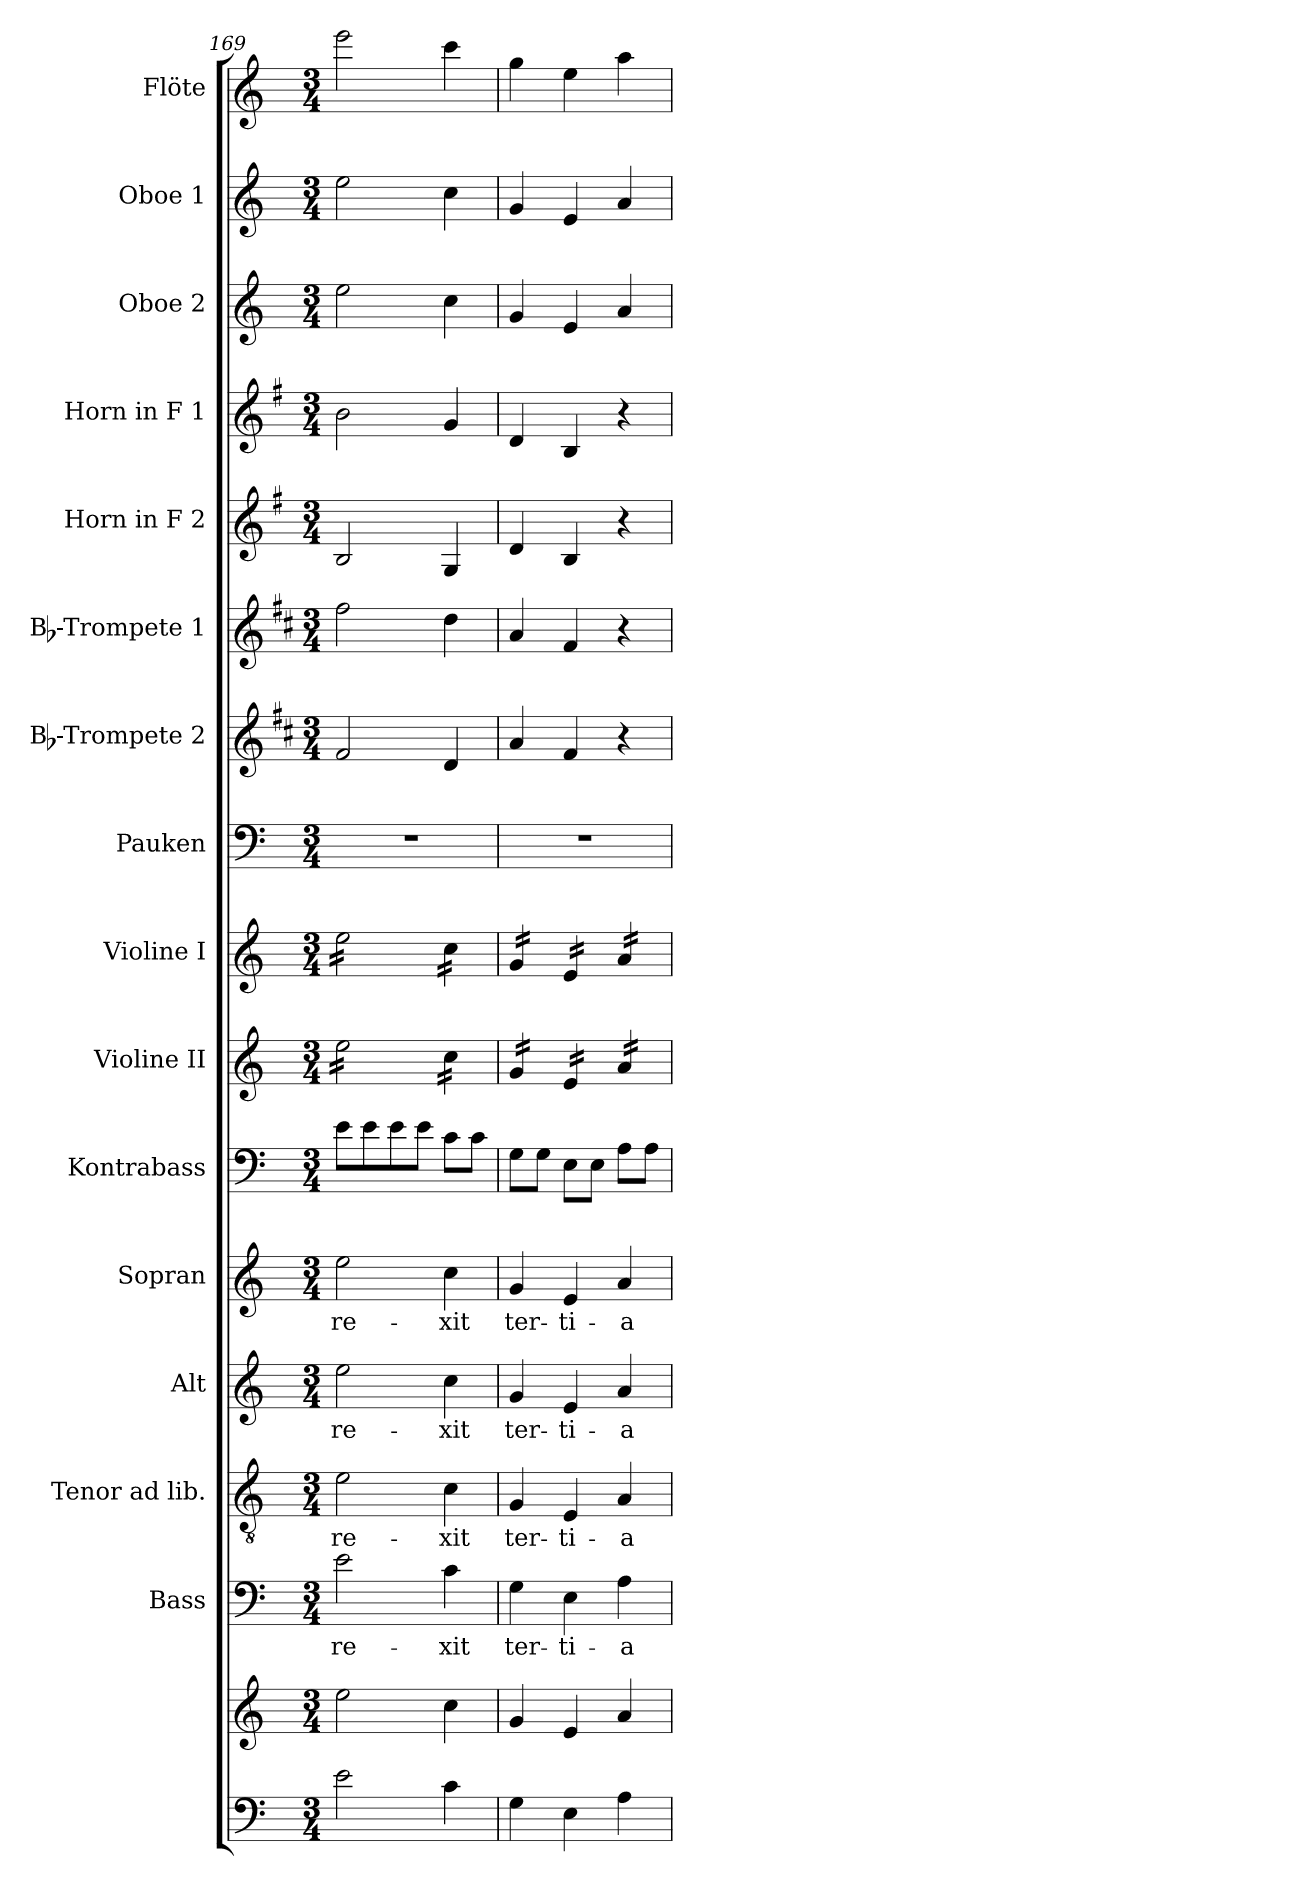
**kern	**kern	**kern	**text	**kern	**text	**kern	**text	**kern	**text	**kern	**kern	**kern	**kern	**kern	**kern	**kern	**kern	**kern	**kern	**kern
*part16	*part16	*part15	*part15	*part14	*part14	*part13	*part13	*part12	*part12	*part11	*part10	*part9	*part8	*part7	*part6	*part5	*part4	*part3	*part2	*part1
*staff17	*staff16	*staff15	*staff15	*staff14	*staff14	*staff13	*staff13	*staff12	*staff12	*staff11	*staff10	*staff9	*staff8	*staff7	*staff6	*staff5	*staff4	*staff3	*staff2	*staff1
*	*	*I"Bass	*	*I"Tenor ad lib.	*	*I"Alt	*	*I"Sopran	*	*I"Kontrabass	*I"Violine II	*I"Violine I	*I"Pauken	*I"Bb-Trompete 2	*I"Bb-Trompete 1	*I"Horn in F 2	*I"Horn in F 1	*I"Oboe 2	*I"Oboe 1	*I"Flöte
*	*	*I'B.	*	*I'T.	*	*I'A.	*	*I'S.	*	*I'Kb.	*I'Vl. II	*I'Vl. I	*I'Pk.	*I'Bb Trp. 2	*I'Bb Trp. 1	*	*	*I'Ob. 2	*I'Ob. 1	*I'Fl.
*clefF4	*clefG2	*clefF4	*	*clefGv2	*	*clefG2	*	*clefG2	*	*clefF4	*clefG2	*clefG2	*clefF4	*clefG2	*clefG2	*clefG2	*clefG2	*clefG2	*clefG2	*clefG2
*	*	*	*	*	*	*	*	*	*	*ITrd7c12	*	*	*	*ITrd1c2	*ITrd1c2	*ITrd4c7	*ITrd4c7	*	*	*
*k[]	*k[]	*k[]	*	*k[]	*	*k[]	*	*k[]	*	*k[]	*k[]	*k[]	*k[]	*k[]	*k[]	*k[]	*k[]	*k[]	*k[]	*k[]
*C:	*C:	*C:	*	*C:	*	*C:	*	*C:	*	*C:	*C:	*C:	*C:	*C:	*C:	*C:	*C:	*C:	*C:	*C:
*M3/4	*M3/4	*M3/4	*	*M3/4	*	*M3/4	*	*M3/4	*	*M3/4	*M3/4	*M3/4	*M3/4	*M3/4	*M3/4	*M3/4	*M3/4	*M3/4	*M3/4	*M3/4
=169	=169	=169	=169	=169	=169	=169	=169	=169	=169	=169	=169	=169	=169	=169	=169	=169	=169	=169	=169	=169
!	!	!	!LO:LY:b	!	!LO:LY:b	!	!LO:LY:b	!	!LO:LY:b	!	!	!	!	!	!	!	!	!	!	!
*	*	*	*	*	*	*	*	*	*	*	*tremolo	*	*	*	*	*	*	*	*	*
*	*	*	*	*	*	*	*	*	*	*	*	*tremolo	*	*	*	*	*	*	*	*
2e\	2ee\	2e\	-re-	2e\	-re-	2ee\	-re-	2ee\	-re-	8E\L	16ee\LL	16ee\LL	2.r	2e/	2ee\	2E/	2e\	2ee\	2ee\	2eee\
.	.	.	.	.	.	.	.	.	.	.	16ee\	16ee\	.	.	.	.	.	.	.	.
.	.	.	.	.	.	.	.	.	.	8E\	16ee\	16ee\	.	.	.	.	.	.	.	.
.	.	.	.	.	.	.	.	.	.	.	16ee\	16ee\	.	.	.	.	.	.	.	.
.	.	.	.	.	.	.	.	.	.	8E\	16ee\	16ee\	.	.	.	.	.	.	.	.
.	.	.	.	.	.	.	.	.	.	.	16ee\	16ee\	.	.	.	.	.	.	.	.
.	.	.	.	.	.	.	.	.	.	8E\J	16ee\	16ee\	.	.	.	.	.	.	.	.
.	.	.	.	.	.	.	.	.	.	.	16ee\JJ	16ee\JJ	.	.	.	.	.	.	.	.
!	!	!	!LO:LY:b	!	!LO:LY:b	!	!LO:LY:b	!	!LO:LY:b	!	!	!	!	!	!	!	!	!	!	!
4c\	4cc\	4c\	-xit	4c\	-xit	4cc\	-xit	4cc\	-xit	8C\L	16cc\LL	16cc\LL	.	4c/	4cc\	4C/	4c/	4cc\	4cc\	4ccc\
.	.	.	.	.	.	.	.	.	.	.	16cc\	16cc\	.	.	.	.	.	.	.	.
.	.	.	.	.	.	.	.	.	.	8C\J	16cc\	16cc\	.	.	.	.	.	.	.	.
.	.	.	.	.	.	.	.	.	.	.	16cc\JJ	16cc\JJ	.	.	.	.	.	.	.	.
=170	=170	=170	=170	=170	=170	=170	=170	=170	=170	=170	=170	=170	=170	=170	=170	=170	=170	=170	=170	=170
!	!	!	!LO:LY:b	!	!LO:LY:b	!	!LO:LY:b	!	!LO:LY:b	!	!	!	!	!	!	!	!	!	!	!
4G\	4g/	4G\	ter-	4G/	ter-	4g/	ter-	4g/	ter-	8GG\L	16g/LL	16g/LL	2.r	4g/	4g/	4G/	4G/	4g/	4g/	4gg\
.	.	.	.	.	.	.	.	.	.	.	16g/	16g/	.	.	.	.	.	.	.	.
.	.	.	.	.	.	.	.	.	.	8GG\J	16g/	16g/	.	.	.	.	.	.	.	.
.	.	.	.	.	.	.	.	.	.	.	16g/JJ	16g/JJ	.	.	.	.	.	.	.	.
!	!	!	!LO:LY:b	!	!LO:LY:b	!	!LO:LY:b	!	!LO:LY:b	!	!	!	!	!	!	!	!	!	!	!
4E\	4e/	4E\	-ti-	4E/	-ti-	4e/	-ti-	4e/	-ti-	8EE\L	16e/LL	16e/LL	.	4e/	4e/	4E/	4E/	4e/	4e/	4ee\
.	.	.	.	.	.	.	.	.	.	.	16e/	16e/	.	.	.	.	.	.	.	.
.	.	.	.	.	.	.	.	.	.	8EE\J	16e/	16e/	.	.	.	.	.	.	.	.
.	.	.	.	.	.	.	.	.	.	.	16e/JJ	16e/JJ	.	.	.	.	.	.	.	.
!	!	!	!LO:LY:b	!	!LO:LY:b	!	!LO:LY:b	!	!LO:LY:b	!	!	!	!	!	!	!	!	!	!	!
4A\	4a/	4A\	-a	4A/	-a	4a/	-a	4a/	-a	8AA\L	16a/LL	16a/LL	.	4r	4r	4r	4r	4a/	4a/	4aa\
.	.	.	.	.	.	.	.	.	.	.	16a/	16a/	.	.	.	.	.	.	.	.
.	.	.	.	.	.	.	.	.	.	8AA\J	16a/	16a/	.	.	.	.	.	.	.	.
.	.	.	.	.	.	.	.	.	.	.	16a/JJ	16a/JJ	.	.	.	.	.	.	.	.
*	*	*	*	*	*	*	*	*	*	*	*	*Xtremolo	*	*	*	*	*	*	*	*
*	*	*	*	*	*	*	*	*	*	*	*Xtremolo	*	*	*	*	*	*	*	*	*
=	=	=	=	=	=	=	=	=	=	=	=	=	=	=	=	=	=	=	=	=
*-	*-	*-	*-	*-	*-	*-	*-	*-	*-	*-	*-	*-	*-	*-	*-	*-	*-	*-	*-	*-
